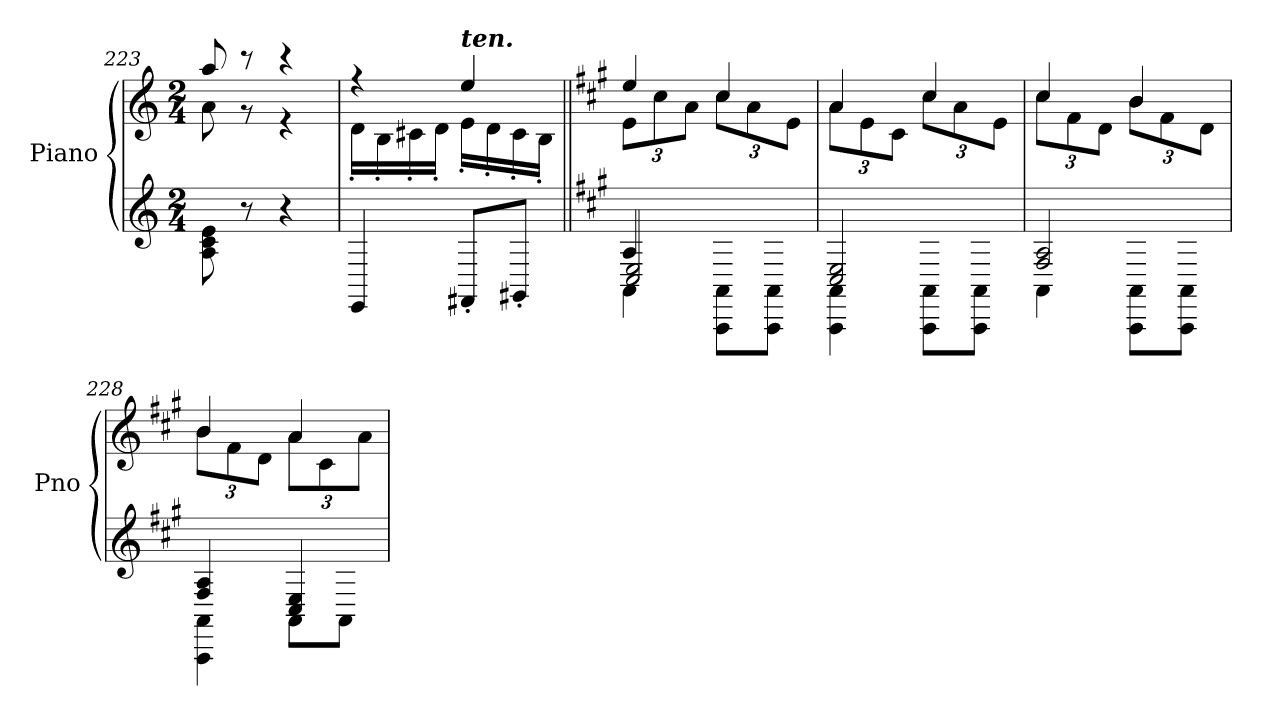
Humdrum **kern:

**kern	**kern
*part1	*part1
*staff2	*staff1
*I"Piano	*
*I'Pno	*
*clefG2	*clefG2
*k[]	*k[]
*M2/4	*M2/4
=223	=223
*	*^
8A\ 8c\ 8e\	8aa/	8a\
8r	8r	8r
4r	4r	4r
!!LO:LB:g=z	!!
=224	=224	=224
4EE/	4r	16d'\LL
.	.	16B'\
.	.	16c#X'\
.	.	16d'\JJ
!	!LO:TX:a:Bi:t=ten.	!
8FF#X'/L	4ee/	16e'\LL
.	.	16d'\
8GG#X'/J	.	16c#'\
.	.	16B'\JJ
=225||	=225||	=225||
*k[f#c#g#]	*k[f#c#g#]	*
*^	*	*
*	*^	*	*
*	*	*	*	*Xbrackettup
*v	*v	*v	*	*
*	*MM72	*
*^	*	*
*	*^	*	*
4A/	4AA\	2C#/ 2E/	4ee/	12e\L
.	.	.	.	12cc#\
.	.	.	.	12a\J
4rBByy	8AAA\ 8AA\L	.	4cc#/	12cc#\L
.	.	.	.	12a\
.	8AAA\ 8AA\J	.	.	.
.	.	.	.	12e\J
=226	=226	=226	=226	=226
2ryy	4AAA\ 4AA\	2C#/ 2E/	4a/	12a\L
.	.	.	.	12e\
.	.	.	.	12c#\J
.	8AAA\ 8AA\L	.	4cc#/	12cc#\L
.	.	.	.	12a\
.	8AAA\ 8AA\J	.	.	.
.	.	.	.	12e\J
*	*v	*v	*	*
=227	=227	=227	=227
2F#/ 2A/	4AA\	4cc#/	12cc#\L
.	.	.	12f#\
.	.	.	12d\J
.	8AAA\ 8AA\L	4b/	12b\L
.	.	.	12f#\
.	8AAA\ 8AA\J	.	.
.	.	.	12d\J
=228	=228	=228	=228
4F#/ 4A/	4AAA\ 4AA\	4b/	12b\L
.	.	.	12f#\
.	.	.	12d\J
4C#/ 4E/	8AA\L	4a/	12a\L
.	.	.	12c#\
.	8AA\J	.	.
.	.	.	12a\J
*v	*v	*	*
*	*v	*v
=	=
*-	*-
